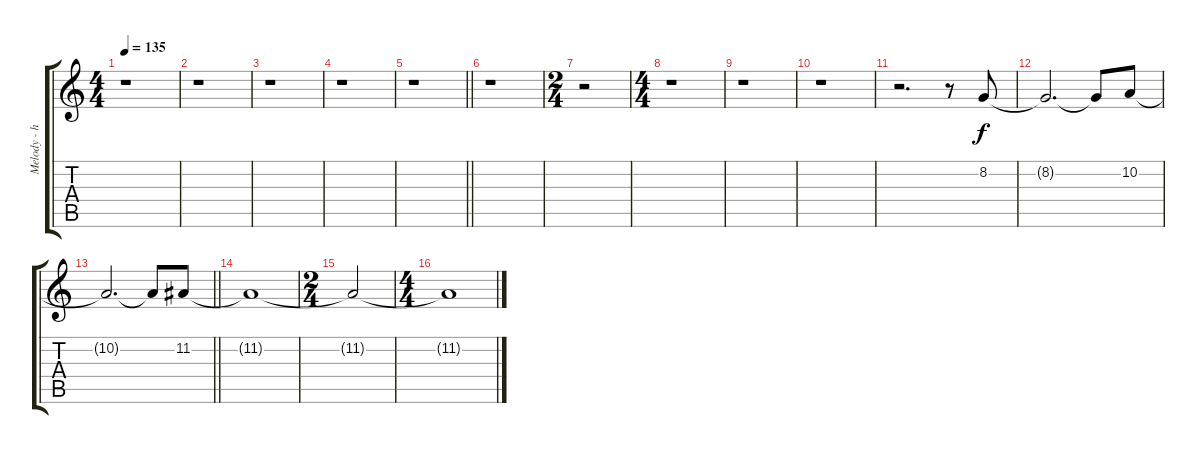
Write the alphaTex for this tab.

\track ("Melody - harmony" "Melody - h") {instrument flute}
\staff {score tabs}
\tuning (E4 B3 G3 D3 A2 E2) {hide}
\ts (4 4)
\tempo 135
\clef g2
\ks c
r.1{dy f} |
r.1 |
r.1 |
r.1 |
\barLineRight lightlight
r.1 |
r.1 |
\ts (2 4)
r.2 |
\ts (4 4)
r.1 |
r.1 |
r.1 |
r.2{d} r.8 8.2.8 |
8.2{t}.2{d} 8.2{t}.8 10.2.8 |
\barLineRight lightlight
10.2{t}.2{d} 10.2{t}.8 11.2.8 |
11.2{t}.1 |
\ts (2 4)
11.2{t}.2{volume 0} |
\ts (4 4)
11.2{t}.1
